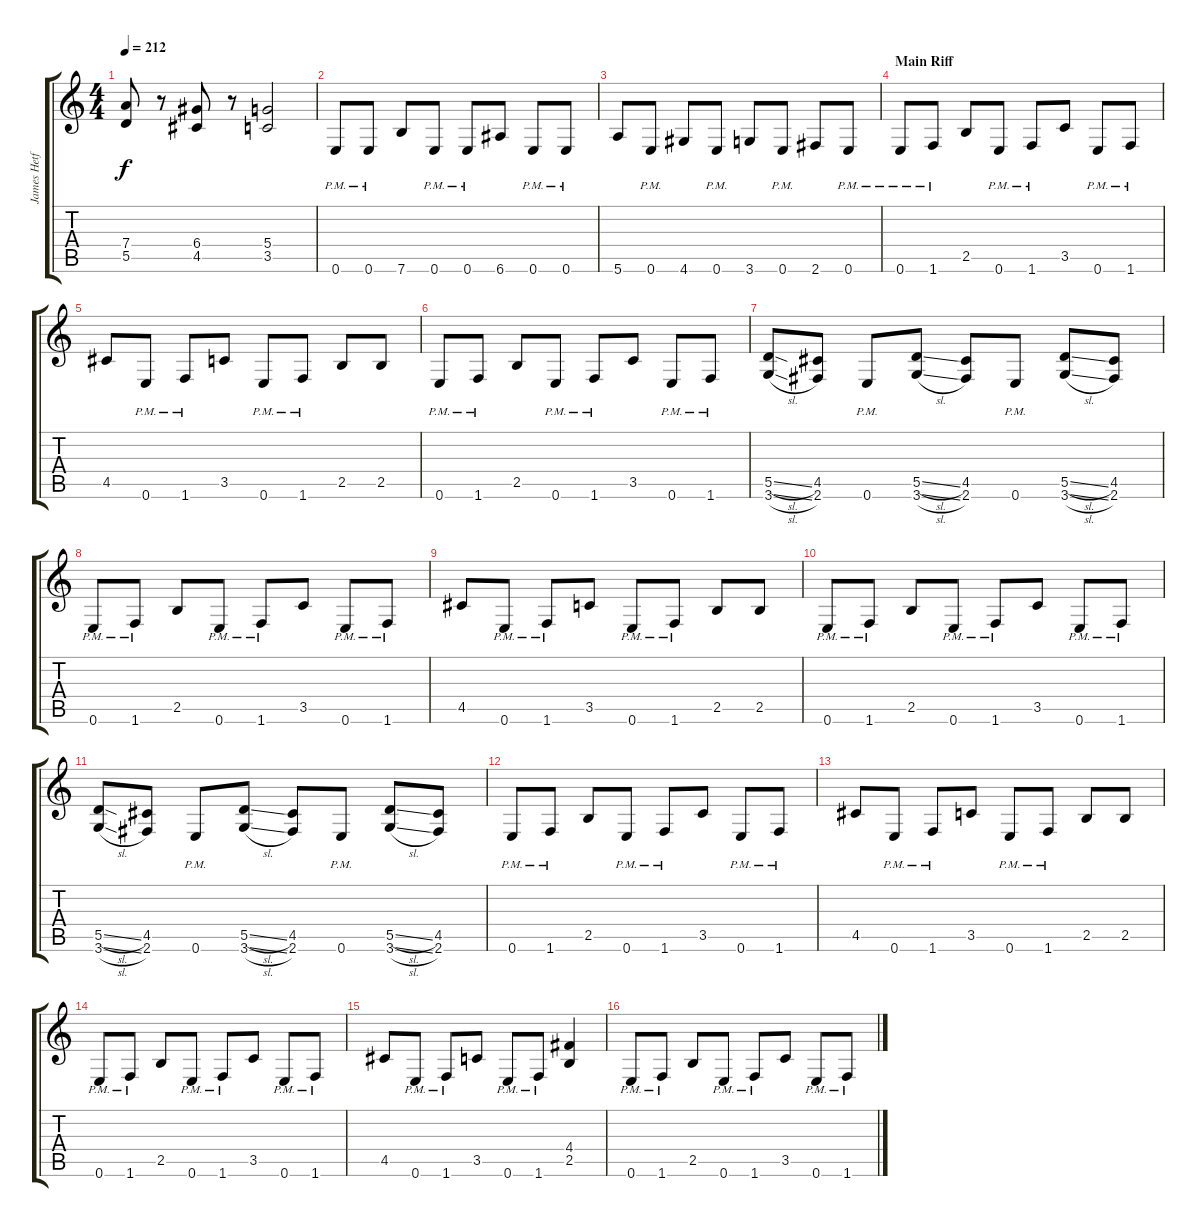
\track ("James Hetfield (Rhytm Guitar)" "James Hetf") {instrument distortionguitar}
\staff {score tabs}
\tuning (E4 B3 G3 D3 A2 E2) {hide}
\ts (4 4)
\tempo 212
\clef g2
\ks c
(7.4 5.5).8{dy f} r.8 (6.4 4.5).8 r.8 (5.4 3.5).2 |
0.6{pm}.8 0.6{pm}.8 7.6.8 0.6{pm}.8 0.6{pm}.8 6.6.8 0.6{pm}.8 0.6{pm}.8 |
5.6.8 0.6{pm}.8 4.6.8 0.6{pm}.8 3.6.8 0.6{pm}.8 2.6.8 0.6{pm}.8 |
\section ("" "Main Riff")
0.6{pm}.8 1.6{pm}.8 2.5.8 0.6{pm}.8 1.6{pm}.8 3.5.8 0.6{pm}.8 1.6{pm}.8 |
4.5.8 0.6{pm}.8 1.6{pm}.8 3.5.8 0.6{pm}.8 1.6{pm}.8 2.5.8 2.5.8 |
0.6{pm}.8 1.6{pm}.8 2.5.8 0.6{pm}.8 1.6{pm}.8 3.5.8 0.6{pm}.8 1.6{pm}.8 |
(5.5{sl} 3.6{sl}).8 (4.5 2.6).8 0.6{pm}.8 (5.5{sl} 3.6{sl}).8 (4.5 2.6).8 0.6{pm}.8 (5.5{sl} 3.6{sl}).8 (4.5 2.6).8 |
0.6{pm}.8 1.6{pm}.8 2.5.8 0.6{pm}.8 1.6{pm}.8 3.5.8 0.6{pm}.8 1.6{pm}.8 |
4.5.8 0.6{pm}.8 1.6{pm}.8 3.5.8 0.6{pm}.8 1.6{pm}.8 2.5.8 2.5.8 |
0.6{pm}.8 1.6{pm}.8 2.5.8 0.6{pm}.8 1.6{pm}.8 3.5.8 0.6{pm}.8 1.6{pm}.8 |
(5.5{sl} 3.6{sl}).8 (4.5 2.6).8 0.6{pm}.8 (5.5{sl} 3.6{sl}).8 (4.5 2.6).8 0.6{pm}.8 (5.5{sl} 3.6{sl}).8 (4.5 2.6).8 |
\section ("" "")
0.6{pm}.8 1.6{pm}.8 2.5.8 0.6{pm}.8 1.6{pm}.8 3.5.8 0.6{pm}.8 1.6{pm}.8 |
4.5.8 0.6{pm}.8 1.6{pm}.8 3.5.8 0.6{pm}.8 1.6{pm}.8 2.5.8 2.5.8 |
0.6{pm}.8 1.6{pm}.8 2.5.8 0.6{pm}.8 1.6{pm}.8 3.5.8 0.6{pm}.8 1.6{pm}.8 |
4.5.8 0.6{pm}.8 1.6{pm}.8 3.5.8 0.6{pm}.8 1.6{pm}.8 (4.4 2.5).4 |
0.6{pm}.8 1.6{pm}.8 2.5.8 0.6{pm}.8 1.6{pm}.8 3.5.8 0.6{pm}.8 1.6{pm}.8
